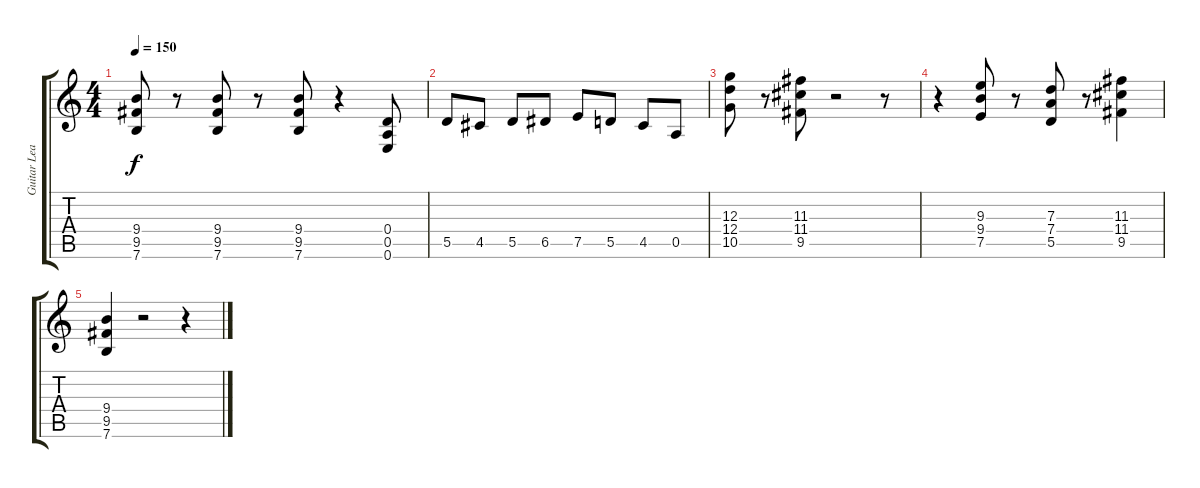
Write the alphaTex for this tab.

\track ("Guitar Lead" "Guitar Lea") {instrument distortionguitar}
\staff {score tabs}
\tuning (E4 B3 G3 D3 A2 E2) {hide}
\ts (4 4)
\tempo 150
\clef g2
\ks c
(9.4 9.5 7.6).8{dy f} r.8 (9.4 9.5 7.6).8 r.8 (9.4 9.5 7.6).8 r.4 (0.4 0.5 0.6).8 |
5.5.8 4.5.8 5.5.8 6.5.8 7.5.8 5.5.8 4.5.8 0.5.8 |
(12.3 12.4 10.5).8 r.8 (11.3 11.4 9.5).8 r.2 r.8 |
r.4 (9.3 9.4 7.5).8 r.8 (7.3 7.4 5.5).8 r.8 (11.3 11.4 9.5).4 |
(9.4 9.5 7.6).4 r.2 r.4
